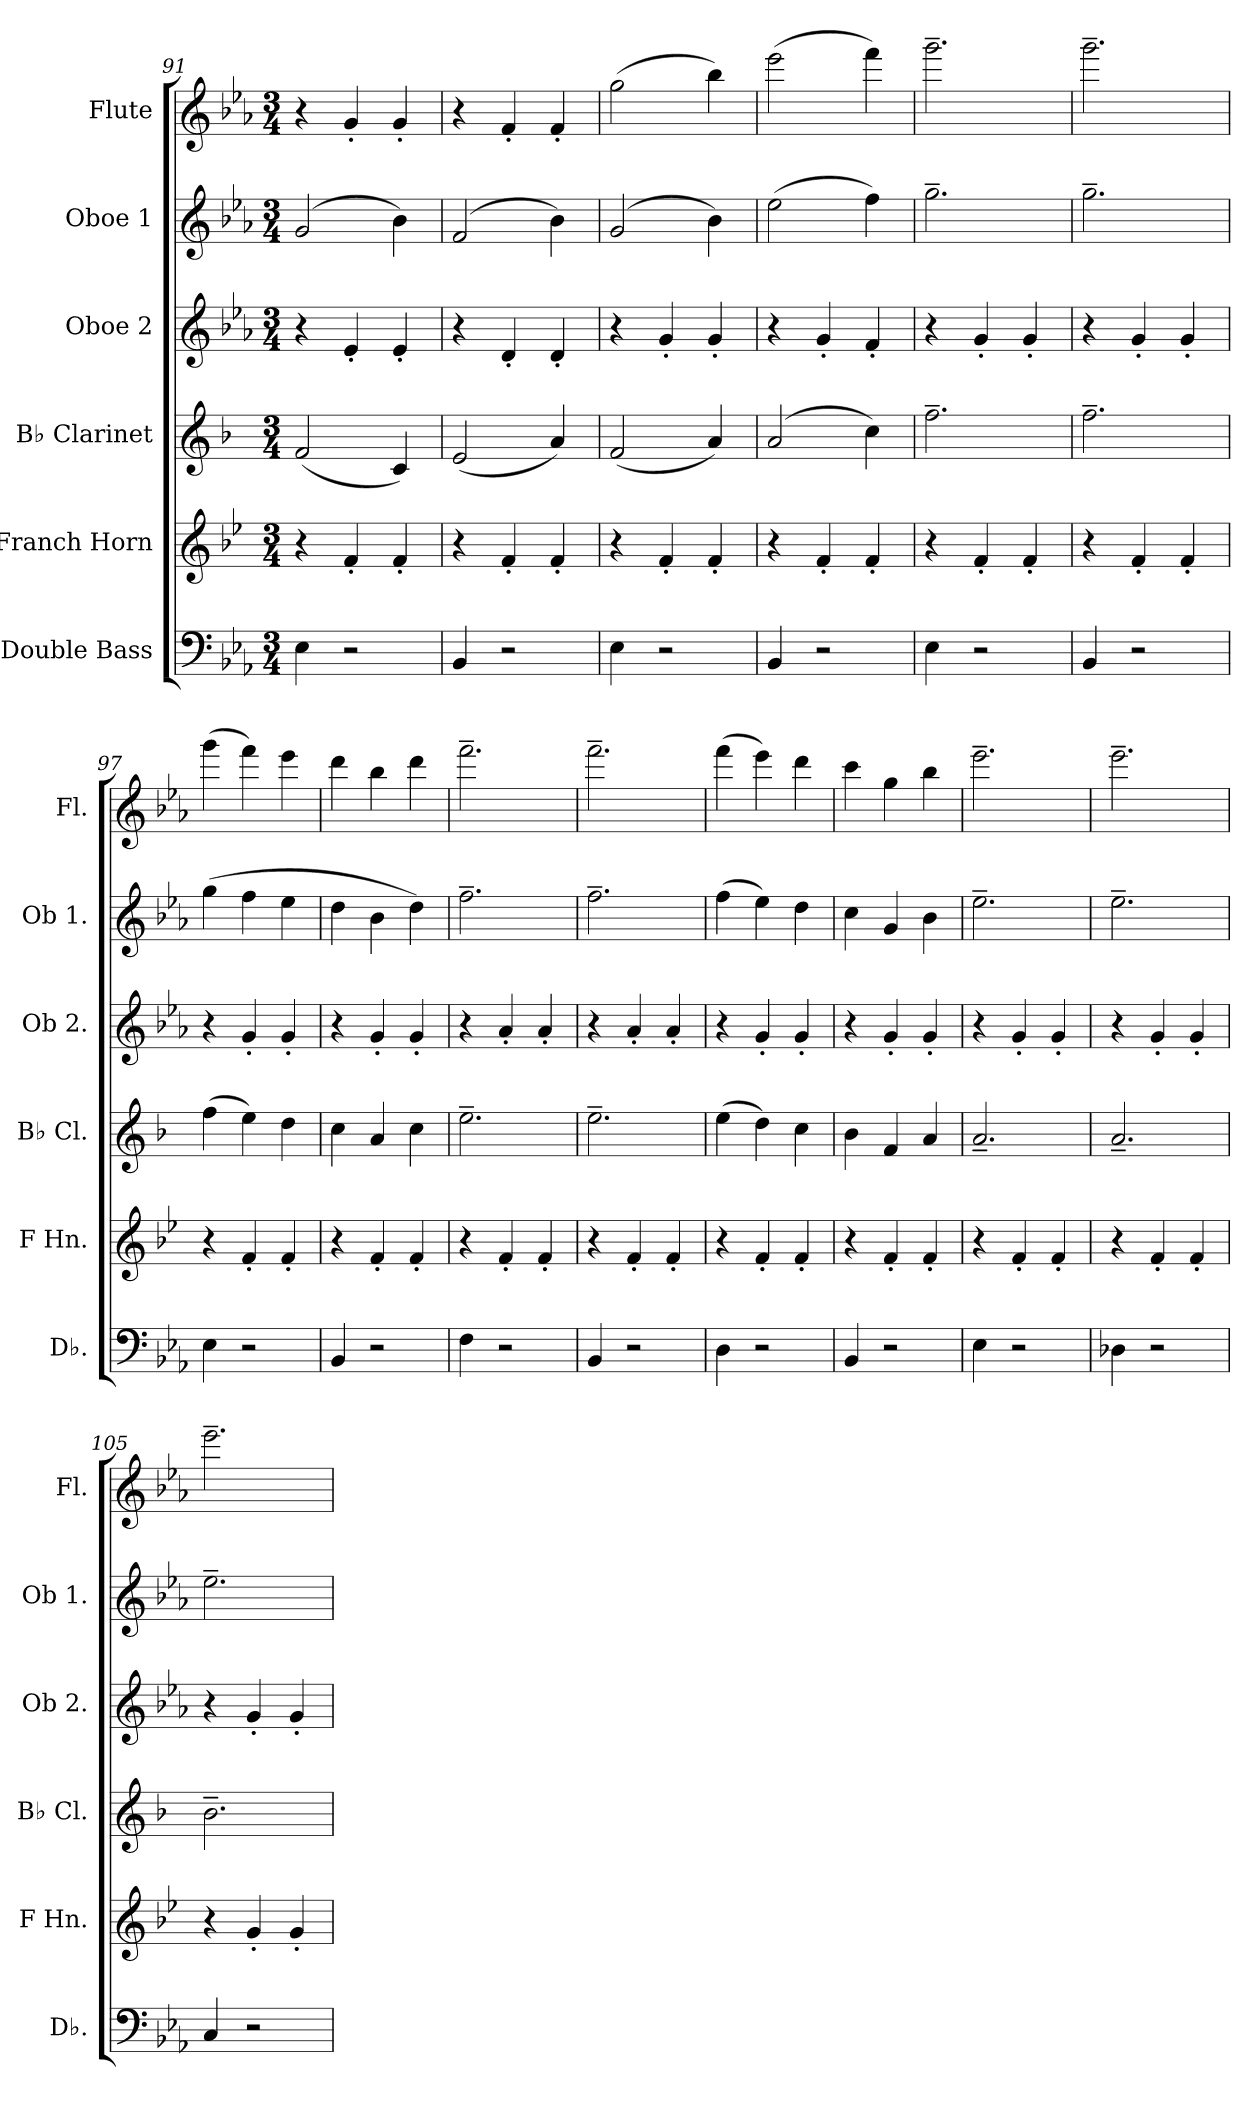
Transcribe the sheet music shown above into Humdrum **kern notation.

**kern	**kern	**kern	**kern	**kern	**kern
*part6	*part5	*part4	*part3	*part2	*part1
*staff6	*staff5	*staff4	*staff3	*staff2	*staff1
*I"Double Bass	*I"Franch Horn	*I"B♭ Clarinet	*I"Oboe 2	*I"Oboe 1	*I"Flute
*I'Db.	*I'F Hn.	*I'B♭ Cl.	*I'Ob 2.	*I'Ob 1.	*I'Fl.
*clefF4	*clefG2	*clefG2	*clefG2	*clefG2	*clefG2
*ITrd7c12	*ITrd4c7	*ITrd1c2	*	*	*
*k[b-e-a-]	*k[b-e-a-]	*k[b-e-a-]	*k[b-e-a-]	*k[b-e-a-]	*k[b-e-a-]
*M3/4	*M3/4	*M3/4	*M3/4	*M3/4	*M3/4
=91	=91	=91	=91	=91	=91
4EE-\	4r	(<2e-/	4r	(>2g/	4r
2r	4B-'/	.	4e-'/	.	4g'/
.	4B-'/	4B-/)	4e-'/	4b-\)	4g'/
=92	=92	=92	=92	=92	=92
4BBB-/	4r	(<2d/	4r	(>2f/	4r
2r	4B-'/	.	4d'/	.	4f'/
.	4B-'/	4g/)	4d'/	4b-\)	4f'/
=93	=93	=93	=93	=93	=93
4EE-\	4r	(<2e-/	4r	(>2g/	(>2gg\
2r	4B-'/	.	4g'/	.	.
.	4B-'/	4g/)	4g'/	4b-\)	4bb-\)
=94	=94	=94	=94	=94	=94
4BBB-/	4r	(>2g/	4r	(>2ee-\	(>2eee-\
2r	4B-'/	.	4g'/	.	.
.	4B-'/	4b-\)	4f'/	4ff\)	4fff\)
=95	=95	=95	=95	=95	=95
4EE-\	4r	2.ee-~\	4r	2.gg~\	2.ggg~\
2r	4B-'/	.	4g'/	.	.
.	4B-'/	.	4g'/	.	.
=96	=96	=96	=96	=96	=96
4BBB-/	4r	2.ee-~\	4r	2.gg~\	2.ggg~\
2r	4B-'/	.	4g'/	.	.
.	4B-'/	.	4g'/	.	.
=97	=97	=97	=97	=97	=97
4EE-\	4r	(>4ee-\	4r	(>4gg\	(>4ggg\
2r	4B-'/	4dd\)	4g'/	4ff\	4fff\)
.	4B-'/	4cc\	4g'/	4ee-\	4eee-\
=98	=98	=98	=98	=98	=98
4BBB-/	4r	4b-\	4r	4dd\	4ddd\
2r	4B-'/	4g/	4g'/	4b-\	4bb-\
.	4B-'/	4b-\	4g'/	4dd\)	4ddd\
!!LO:PB:g=z
=99	=99	=99	=99	=99	=99
4FF\	4r	2.dd~\	4r	2.ff~\	2.fff~\
2r	4B-'/	.	4a-'/	.	.
.	4B-'/	.	4a-'/	.	.
=100	=100	=100	=100	=100	=100
4BBB-/	4r	2.dd~\	4r	2.ff~\	2.fff~\
2r	4B-'/	.	4a-'/	.	.
.	4B-'/	.	4a-'/	.	.
=101	=101	=101	=101	=101	=101
4DD\	4r	(>4dd\	4r	(>4ff\	(>4fff\
2r	4B-'/	4cc\)	4g'/	4ee-\)	4eee-\)
.	4B-'/	4b-\	4g'/	4dd\	4ddd\
=102	=102	=102	=102	=102	=102
4BBB-/	4r	4a-\	4r	4cc\	4ccc\
2r	4B-'/	4e-/	4g'/	4g/	4gg\
.	4B-'/	4g/	4g'/	4b-\	4bb-\
=103	=103	=103	=103	=103	=103
4EE-\	4r	2.g~/	4r	2.ee-~\	2.eee-~\
2r	4B-'/	.	4g'/	.	.
.	4B-'/	.	4g'/	.	.
=104	=104	=104	=104	=104	=104
4DD-X\	4r	2.g~/	4r	2.ee-~\	2.eee-~\
2r	4B-'/	.	4g'/	.	.
.	4B-'/	.	4g'/	.	.
=105	=105	=105	=105	=105	=105
4CC/	4r	2.a-~\	4r	2.ee-~\	2.eee-~\
2r	4c'/	.	4g'/	.	.
.	4c'/	.	4g'/	.	.
=	=	=	=	=	=
*-	*-	*-	*-	*-	*-
